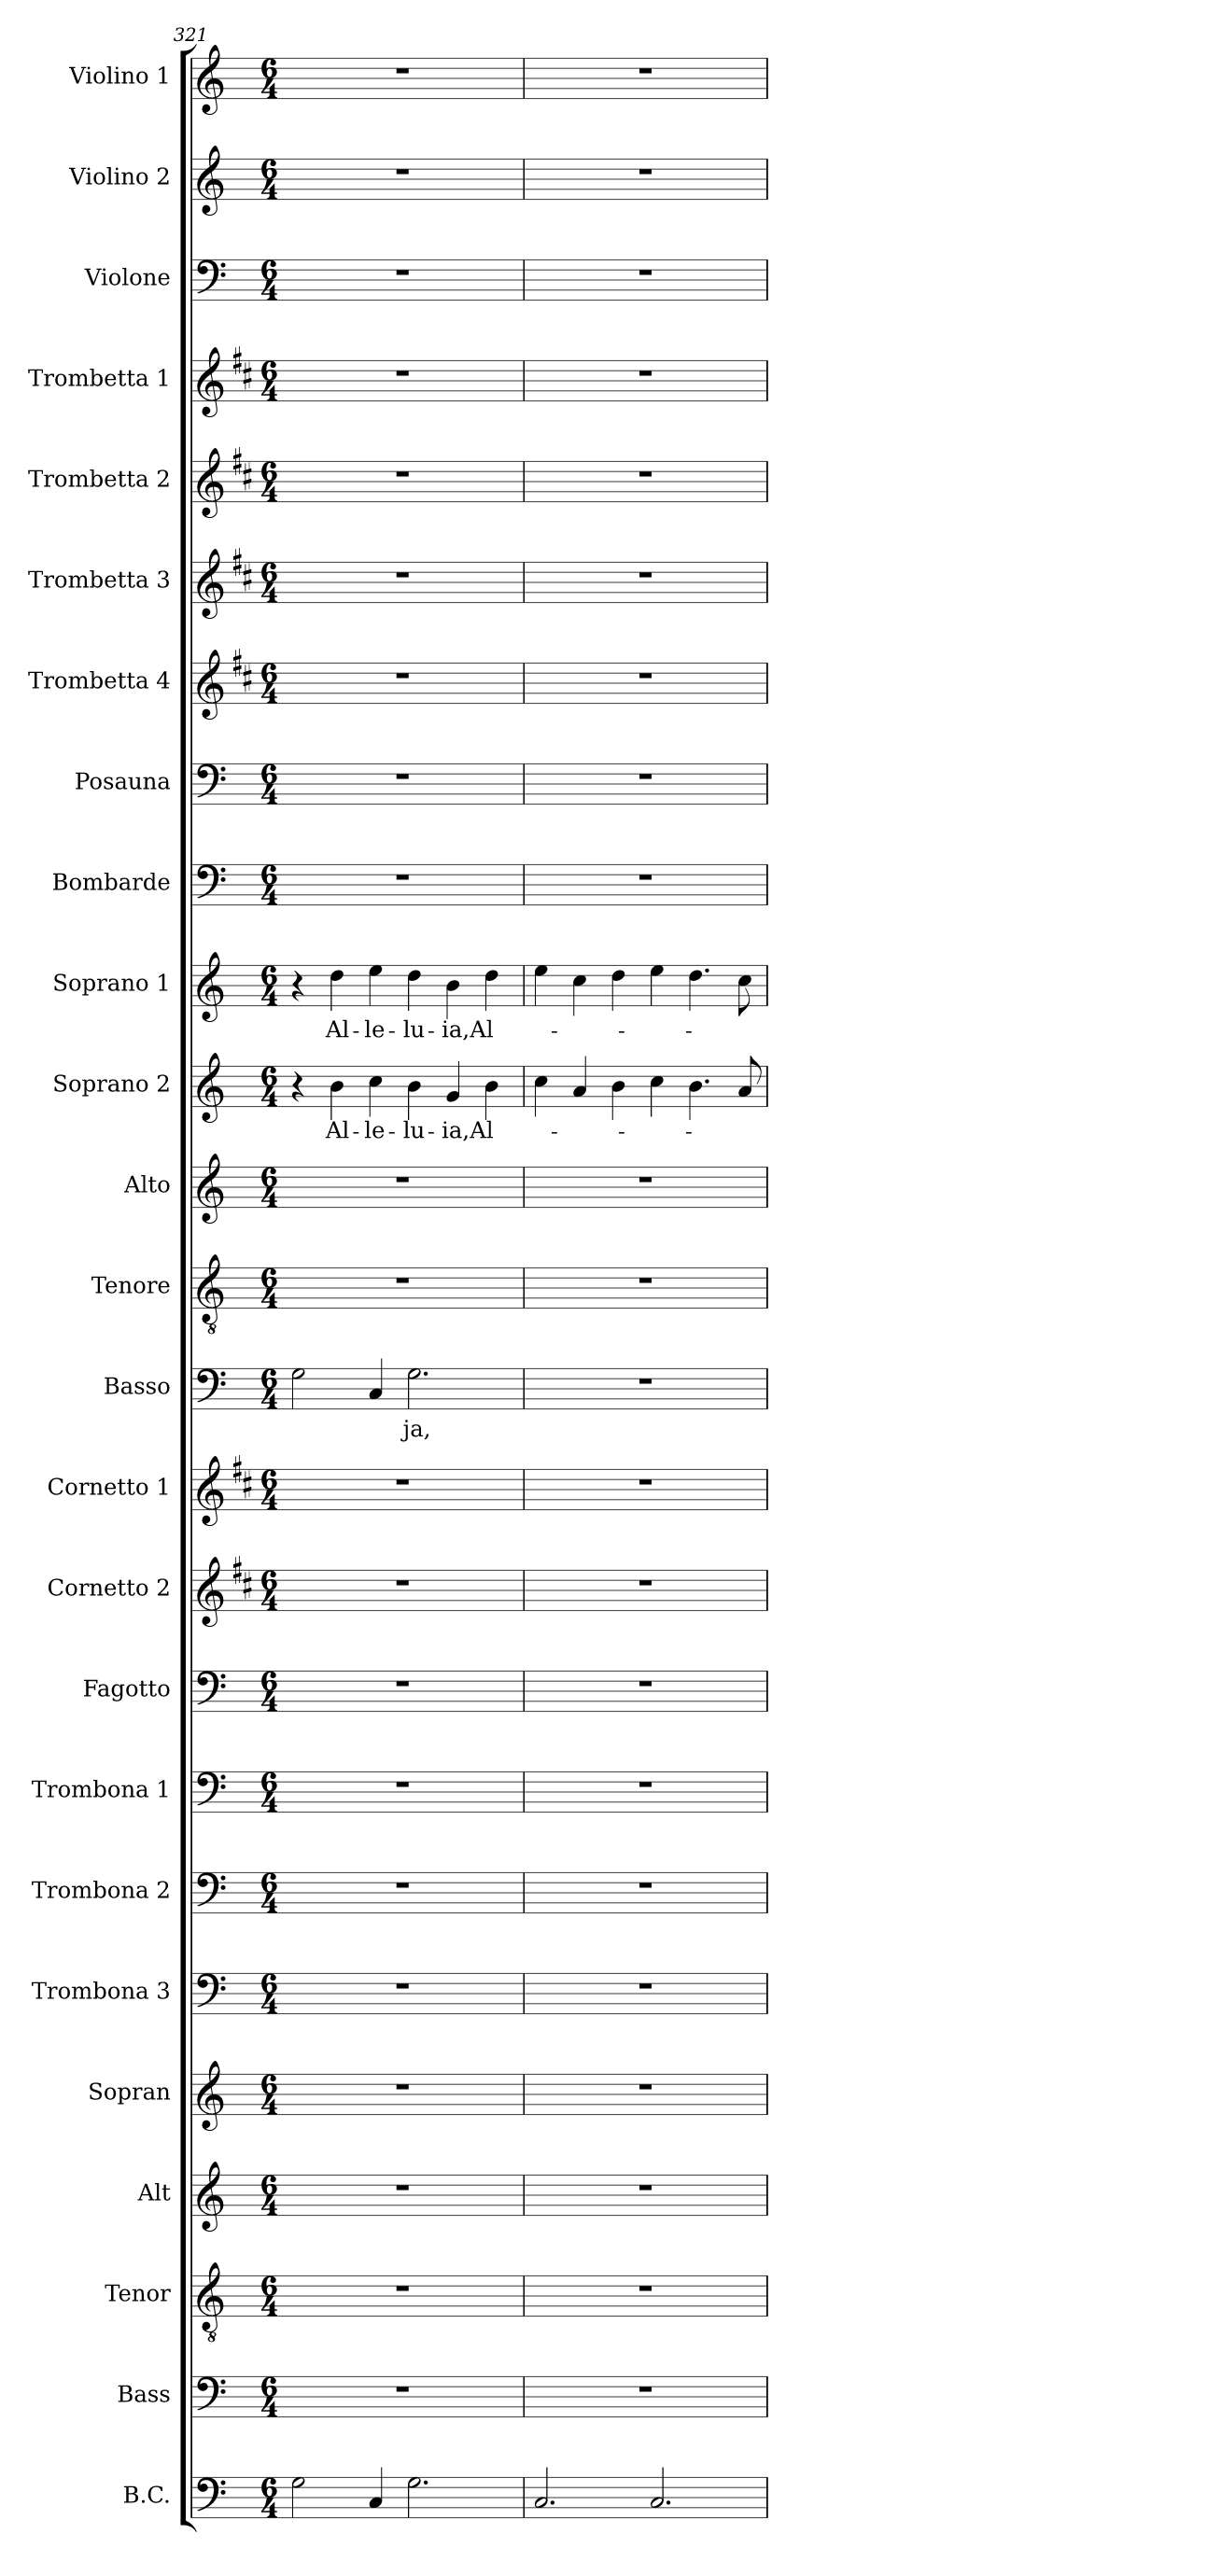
**kern	**kern	**kern	**kern	**kern	**kern	**kern	**kern	**kern	**kern	**kern	**kern	**text	**kern	**kern	**kern	**text	**kern	**text	**kern	**kern	**kern	**kern	**kern	**kern	**kern	**kern	**kern
*part25	*part24	*part23	*part22	*part21	*part20	*part19	*part18	*part17	*part16	*part15	*part14	*part14	*part13	*part12	*part11	*part11	*part10	*part10	*part9	*part8	*part7	*part6	*part5	*part4	*part3	*part2	*part1
*staff25	*staff24	*staff23	*staff22	*staff21	*staff20	*staff19	*staff18	*staff17	*staff16	*staff15	*staff14	*staff14	*staff13	*staff12	*staff11	*staff11	*staff10	*staff10	*staff9	*staff8	*staff7	*staff6	*staff5	*staff4	*staff3	*staff2	*staff1
*I"B.C.	*I"Bass	*I"Tenor	*I"Alt	*I"Sopran	*I"Trombona 3	*I"Trombona 2	*I"Trombona 1	*I"Fagotto	*I"Cornetto 2	*I"Cornetto 1	*I"Basso	*	*I"Tenore	*I"Alto	*I"Soprano 2	*	*I"Soprano 1	*	*I"Bombarde	*I"Posauna	*I"Trombetta 4	*I"Trombetta 3	*I"Trombetta 2	*I"Trombetta 1	*I"Violone	*I"Violino 2	*I"Violino 1
*I'B.C.	*I'B.	*I'T.	*I'A.	*I'S.	*I'Tbn. 2	*I'Tbn. 2	*I'Tbn. 1	*I'Fag.	*I'Cor. 2	*I'Cor. 1	*I'B.	*	*I'T.	*I'A.	*I'S.	*	*I'S.	*	*	*	*	*	*	*	*	*I'Vl. 2	*I'Vl. 1
*clefF4	*clefF4	*clefGv2	*clefG2	*clefG2	*clefF4	*clefF4	*clefF4	*clefF4	*clefG2	*clefG2	*clefF4	*	*clefGv2	*clefG2	*clefG2	*	*clefG2	*	*clefF4	*clefF4	*clefG2	*clefG2	*clefG2	*clefG2	*clefF4	*clefG2	*clefG2
*	*	*ITrd7c12	*	*	*	*	*	*	*ITrd1c2	*ITrd1c2	*	*	*ITrd7c12	*	*	*	*	*	*	*	*ITrd1c2	*ITrd1c2	*ITrd1c2	*ITrd1c2	*	*	*
*k[]	*k[]	*k[]	*k[]	*k[]	*k[]	*k[]	*k[]	*k[]	*k[]	*k[]	*k[]	*	*k[]	*k[]	*k[]	*	*k[]	*	*k[]	*k[]	*k[]	*k[]	*k[]	*k[]	*k[]	*k[]	*k[]
*C:	*C:	*C:	*C:	*C:	*C:	*C:	*C:	*C:	*C:	*C:	*C:	*	*C:	*C:	*C:	*	*C:	*	*C:	*C:	*C:	*C:	*C:	*C:	*C:	*C:	*C:
*M6/4	*M6/4	*M6/4	*M6/4	*M6/4	*M6/4	*M6/4	*M6/4	*M6/4	*M6/4	*M6/4	*M6/4	*	*M6/4	*M6/4	*M6/4	*	*M6/4	*	*M6/4	*M6/4	*M6/4	*M6/4	*M6/4	*M6/4	*M6/4	*M6/4	*M6/4
=321	=321	=321	=321	=321	=321	=321	=321	=321	=321	=321	=321	=321	=321	=321	=321	=321	=321	=321	=321	=321	=321	=321	=321	=321	=321	=321	=321
!	!LO:N:vis=1	!LO:N:vis=1	!LO:N:vis=1	!LO:N:vis=1	!LO:N:vis=1	!LO:N:vis=1	!LO:N:vis=1	!LO:N:vis=1	!LO:N:vis=1	!LO:N:vis=1	!	!	!LO:N:vis=1	!LO:N:vis=1	!	!	!	!	!LO:N:vis=1	!LO:N:vis=1	!LO:N:vis=1	!LO:N:vis=1	!LO:N:vis=1	!LO:N:vis=1	!LO:N:vis=1	!LO:N:vis=1	!LO:N:vis=1
2Gi\	1.r	1.r	1.r	1.r	1.r	1.r	1.r	1.r	1.r	1.r	2Gi\	.	1.r	1.r	4r	.	4r	.	1.r	1.r	1.r	1.r	1.r	1.r	1.r	1.r	1.r
!	!	!	!	!	!	!	!	!	!	!	!	!	!	!	!	!LO:LY:b:color=#000000	!	!	!	!	!	!	!	!	!	!	!
!	!	!	!	!	!	!	!	!	!	!	!	!	!	!	!	!	!	!LO:LY:b:color=#000000	!	!	!	!	!	!	!	!	!
.	.	.	.	.	.	.	.	.	.	.	.	.	.	.	4bi\	Al-	4ddi\	Al-	.	.	.	.	.	.	.	.	.
!	!	!	!	!	!	!	!	!	!	!	!	!	!	!	!	!LO:LY:b:color=#000000	!	!	!	!	!	!	!	!	!	!	!
!	!	!	!	!	!	!	!	!	!	!	!	!	!	!	!	!	!	!LO:LY:b:color=#000000	!	!	!	!	!	!	!	!	!
4Ci/	.	.	.	.	.	.	.	.	.	.	4Ci/	.	.	.	4cci\	-le-	4eei\	-le-	.	.	.	.	.	.	.	.	.
!	!	!	!	!	!	!	!	!	!	!	!	!LO:LY:b:color=#000000	!	!	!	!	!	!	!	!	!	!	!	!	!	!	!
!	!	!	!	!	!	!	!	!	!	!	!	!	!	!	!	!LO:LY:b:color=#000000	!	!	!	!	!	!	!	!	!	!	!
!	!	!	!	!	!	!	!	!	!	!	!	!	!	!	!	!	!	!LO:LY:b:color=#000000	!	!	!	!	!	!	!	!	!
2.Gi\	.	.	.	.	.	.	.	.	.	.	2.Gi\	-ja,	.	.	4bi\	-lu-	4ddi\	-lu-	.	.	.	.	.	.	.	.	.
!	!	!	!	!	!	!	!	!	!	!	!	!	!	!	!	!LO:LY:b:color=#000000	!	!	!	!	!	!	!	!	!	!	!
!	!	!	!	!	!	!	!	!	!	!	!	!	!	!	!	!	!	!LO:LY:b:color=#000000	!	!	!	!	!	!	!	!	!
.	.	.	.	.	.	.	.	.	.	.	.	.	.	.	4gi/	-ia,	4bi\	-ia,	.	.	.	.	.	.	.	.	.
!	!	!	!	!	!	!	!	!	!	!	!	!	!	!	!	!LO:LY:b:color=#000000	!	!	!	!	!	!	!	!	!	!	!
!	!	!	!	!	!	!	!	!	!	!	!	!	!	!	!	!	!	!LO:LY:b:color=#000000	!	!	!	!	!	!	!	!	!
.	.	.	.	.	.	.	.	.	.	.	.	.	.	.	4bi\	Al-	4ddi\	Al-	.	.	.	.	.	.	.	.	.
!!LO:PB:g=z
=322	=322	=322	=322	=322	=322	=322	=322	=322	=322	=322	=322	=322	=322	=322	=322	=322	=322	=322	=322	=322	=322	=322	=322	=322	=322	=322	=322
!	!LO:N:vis=1	!LO:N:vis=1	!LO:N:vis=1	!LO:N:vis=1	!LO:N:vis=1	!LO:N:vis=1	!LO:N:vis=1	!LO:N:vis=1	!LO:N:vis=1	!LO:N:vis=1	!LO:N:vis=1	!	!LO:N:vis=1	!LO:N:vis=1	!	!	!	!	!LO:N:vis=1	!LO:N:vis=1	!LO:N:vis=1	!LO:N:vis=1	!LO:N:vis=1	!LO:N:vis=1	!LO:N:vis=1	!LO:N:vis=1	!LO:N:vis=1
2.Ci/	1.r	1.r	1.r	1.r	1.r	1.r	1.r	1.r	1.r	1.r	1.r	.	1.r	1.r	4cci\	.	4eei\	.	1.r	1.r	1.r	1.r	1.r	1.r	1.r	1.r	1.r
.	.	.	.	.	.	.	.	.	.	.	.	.	.	.	4ai/	.	4cci\	.	.	.	.	.	.	.	.	.	.
.	.	.	.	.	.	.	.	.	.	.	.	.	.	.	4bi\	.	4ddi\	.	.	.	.	.	.	.	.	.	.
2.Ci/	.	.	.	.	.	.	.	.	.	.	.	.	.	.	4cci\	.	4eei\	.	.	.	.	.	.	.	.	.	.
.	.	.	.	.	.	.	.	.	.	.	.	.	.	.	4.bi\	.	4.ddi\	.	.	.	.	.	.	.	.	.	.
.	.	.	.	.	.	.	.	.	.	.	.	.	.	.	8ai/	.	8cci\	.	.	.	.	.	.	.	.	.	.
=	=	=	=	=	=	=	=	=	=	=	=	=	=	=	=	=	=	=	=	=	=	=	=	=	=	=	=
*-	*-	*-	*-	*-	*-	*-	*-	*-	*-	*-	*-	*-	*-	*-	*-	*-	*-	*-	*-	*-	*-	*-	*-	*-	*-	*-	*-
